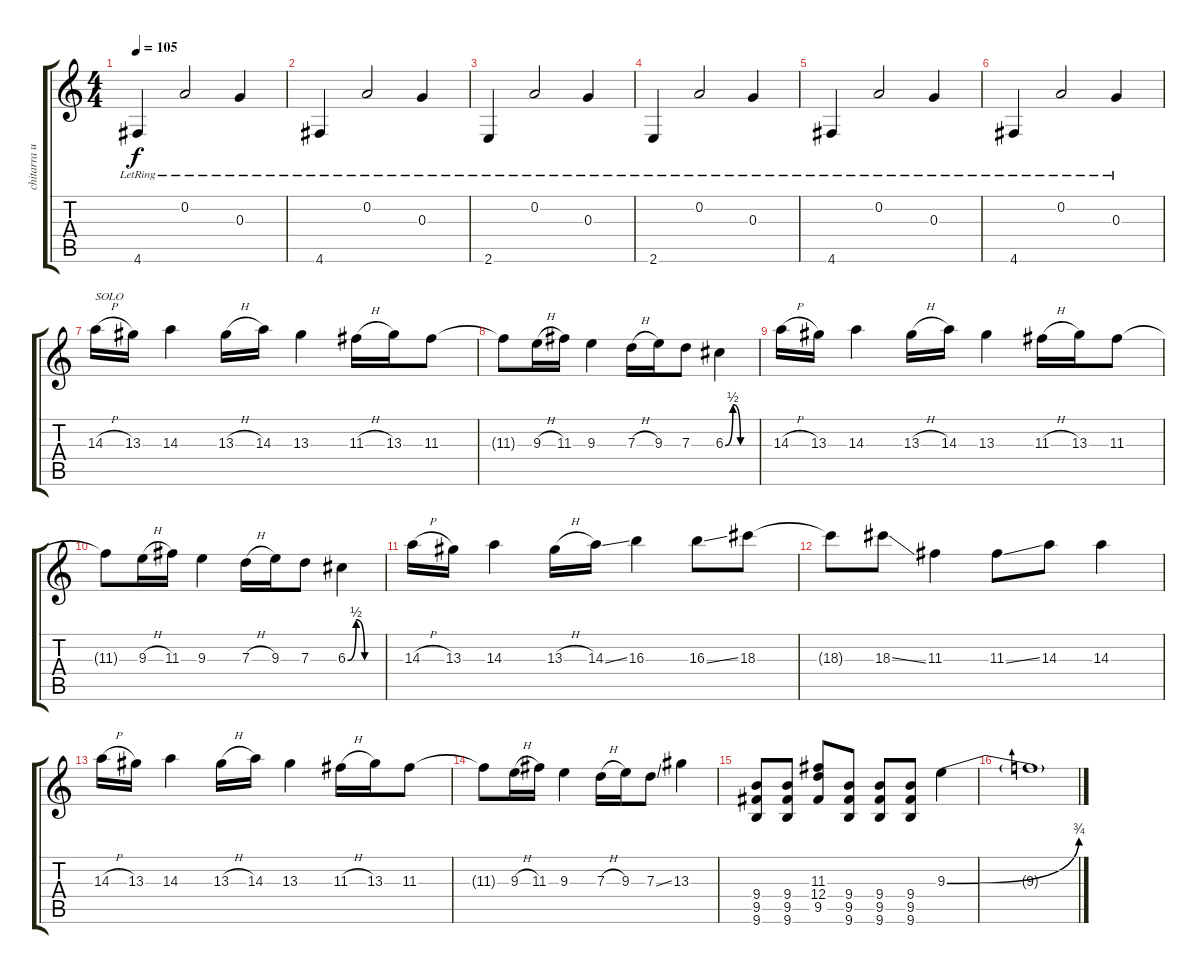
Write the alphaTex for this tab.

\track ("chitarra uno" "chitarra u") {instrument electricguitarclean}
\staff {score tabs}
\tuning (E4 A3 G3 D3 A2 D2) {hide}
\ts (4 4)
\tempo 105
\clef g2
\ks c
4.6{lr}.4{dy f} 0.2{lr}.2 0.3{lr}.4 |
4.6{lr}.4 0.2{lr}.2 0.3{lr}.4 |
2.6{lr}.4 0.2{lr}.2 0.3{lr}.4 |
2.6{lr}.4 0.2{lr}.2 0.3{lr}.4 |
4.6{lr}.4 0.2{lr}.2 0.3{lr}.4 |
4.6{lr}.4 0.2{lr}.2 0.3{lr}.4 |
14.3{h}.16{txt "SOLO"} 13.3.16 14.3.4 13.3{h}.16 14.3.16 13.3.4 11.3{h}.16 13.3.16 11.3.8 |
11.3{t}.8 9.3{h}.16 11.3.16 9.3.4 7.3{h}.16 9.3.16 7.3.8 6.3{be (custom 0 0 15 2 30 0 60 0)}.4 |
14.3{h}.16 13.3.16 14.3.4 13.3{h}.16 14.3.16 13.3.4 11.3{h}.16 13.3.16 11.3.8 |
11.3{t}.8 9.3{h}.16 11.3.16 9.3.4 7.3{h}.16 9.3.16 7.3.8 6.3{be (custom 0 0 15 2 30 0 60 0)}.4 |
14.3{h}.16 13.3.16 14.3.4 13.3{h}.16 14.3{ss}.16 16.3.4 16.3{ss}.8 18.3.8 |
18.3{t}.8 18.3{ss}.8 11.3.4 11.3{ss}.8 14.3.8 14.3.4 |
14.3{h}.16 13.3.16 14.3.4 13.3{h}.16 14.3.16 13.3.4 11.3{h}.16 13.3.16 11.3.8 |
11.3{t}.8 9.3{h}.16 11.3.16 9.3.4 7.3{h}.16 9.3.16 7.3{ss}.8 13.3.4 |
(9.4 9.5 9.6).8 (9.4 9.5 9.6).8 (11.3 12.4 9.5).8 (9.4 9.5 9.6).8 (9.4 9.5 9.6).8 (9.4 9.5 9.6).8 9.3{be (bend 0 0 60 3)}.4 |
9.3{t}.1
